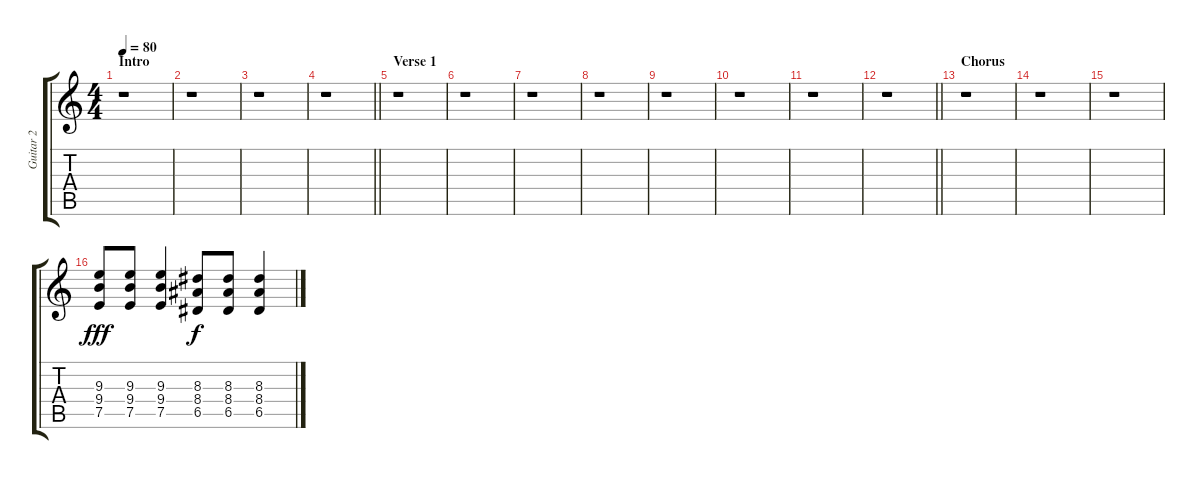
\track ("Guitar 2" "Guitar 2") {instrument distortionguitar}
\staff {score tabs}
\tuning (E4 B3 G3 D3 A2 E2) {hide}
\ts (4 4)
\section ("" "Intro")
\tempo 80
\clef g2
\ks c
r.1{dy fff instrument distortionguitar} |
r.1 |
r.1 |
\barLineRight lightlight
r.1 |
\section ("" "Verse 1")
r.1 |
r.1 |
r.1 |
r.1 |
r.1 |
r.1 |
r.1 |
\barLineRight lightlight
r.1 |
\section ("" "Chorus")
r.1 |
r.1 |
r.1 |
(9.3 9.4 7.5).8 (9.3 9.4 7.5).8 (9.3 9.4 7.5).4 (8.3 8.4 6.5).8{dy f} (8.3 8.4 6.5).8 (8.3 8.4 6.5).4
